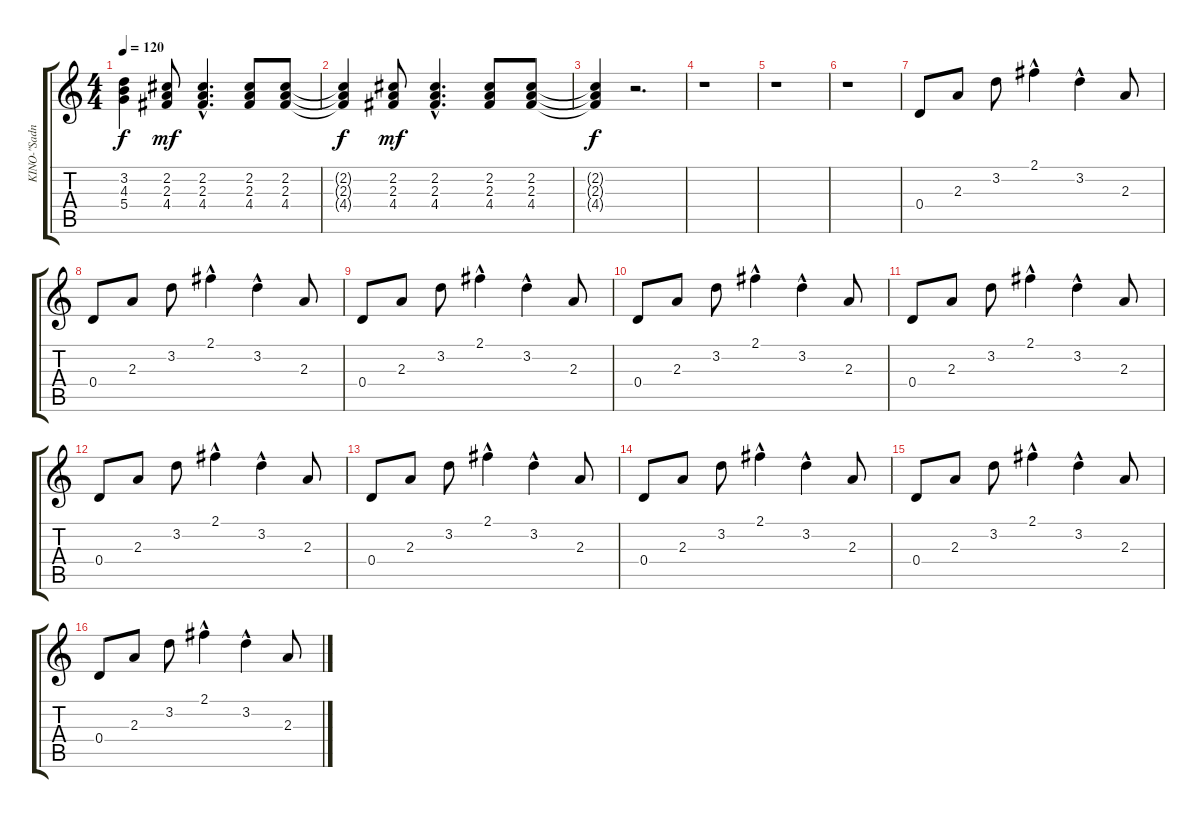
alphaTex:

\track ("KINO-\"Sadness\"" "KINO-\"Sadn") {instrument electricguitarclean}
\staff {score tabs}
\tuning (E4 B3 G3 D3 A2 E2) {hide}
\ts (4 4)
\tempo 120
\clef g2
\ks c
(3.2{t} 4.3{t} 5.4{t}).4{dy f} (2.2 2.3 4.4).8{dy mf} (2.2{hac} 2.3{hac} 4.4{hac}).4{d} (2.2 2.3 4.4).8 (2.2 2.3 4.4).8 |
(2.2{t} 2.3{t} 4.4{t}).4{dy f} (2.2 2.3 4.4).8{dy mf} (2.2{hac} 2.3{hac} 4.4{hac}).4{d} (2.2 2.3 4.4).8 (2.2 2.3 4.4).8 |
(2.2{t} 2.3{t} 4.4{t}).4{dy f} r.2{d} |
r.1 |
r.1 |
r.1 |
0.4.8 2.3.8 3.2.8 2.1{hac}.4 3.2{hac}.4 2.3.8 |
0.4.8 2.3.8 3.2.8 2.1{hac}.4 3.2{hac}.4 2.3.8 |
0.4.8 2.3.8 3.2.8 2.1{hac}.4 3.2{hac}.4 2.3.8 |
0.4.8 2.3.8 3.2.8 2.1{hac}.4 3.2{hac}.4 2.3.8 |
0.4.8 2.3.8 3.2.8 2.1{hac}.4 3.2{hac}.4 2.3.8 |
0.4.8 2.3.8 3.2.8 2.1{hac}.4 3.2{hac}.4 2.3.8 |
0.4.8 2.3.8 3.2.8 2.1{hac}.4 3.2{hac}.4 2.3.8 |
0.4.8 2.3.8 3.2.8 2.1{hac}.4 3.2{hac}.4 2.3.8 |
0.4.8 2.3.8 3.2.8 2.1{hac}.4 3.2{hac}.4 2.3.8 |
0.4.8 2.3.8 3.2.8 2.1{hac}.4 3.2{hac}.4 2.3.8
